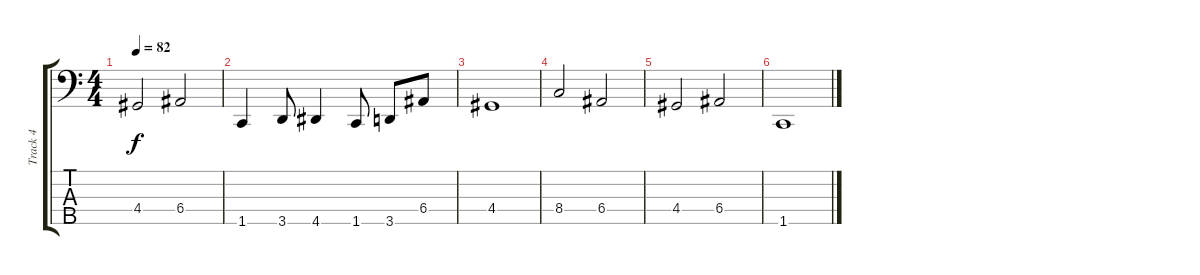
\track ("Track 4" "Track 4") {instrument contrabass}
\staff {score tabs}
\tuning (G2 D2 A1 E1 B0) {hide}
\ts (4 4)
\tempo 82
\clef f4
\ks c
4.4.2{dy f} 6.4.2 |
1.5.4 3.5.8 4.5.4 1.5.8 3.5.8 6.4.8 |
4.4.1 |
8.4.2 6.4.2 |
4.4.2 6.4.2 |
1.5.1
